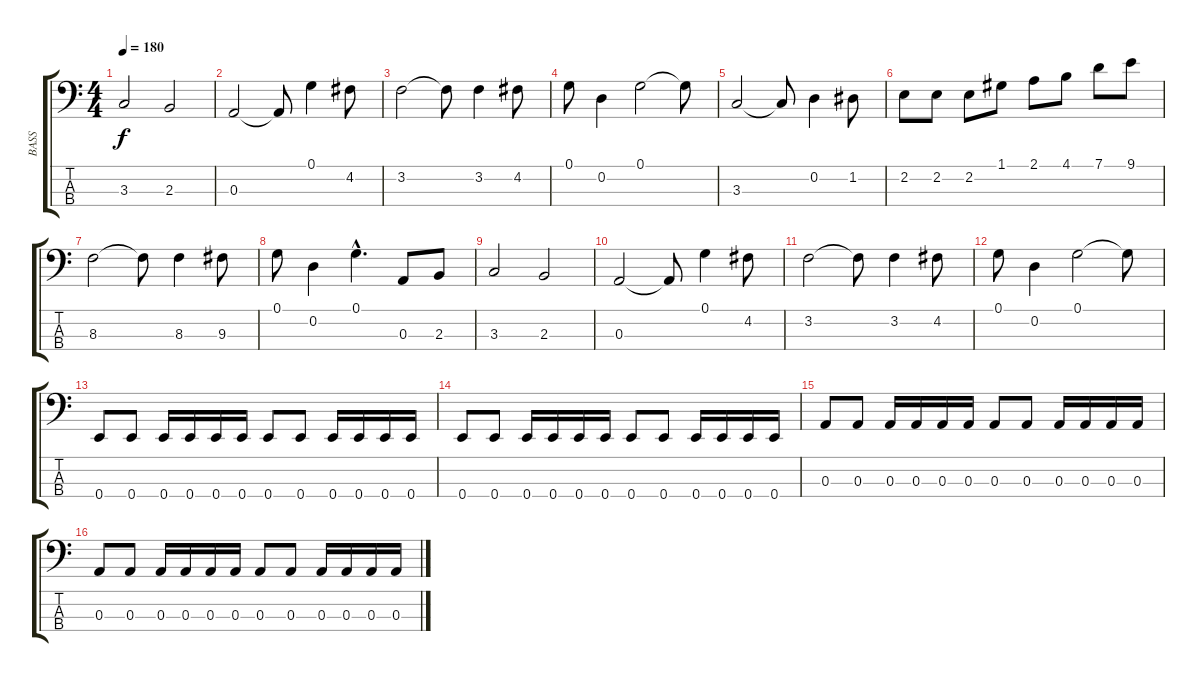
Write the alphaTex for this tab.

\track ("BASS" "BASS") {instrument electricbassfinger}
\staff {score tabs}
\tuning (G2 D2 A1 E1) {hide}
\ts (4 4)
\tempo 180
\clef f4
\ks c
3.3.2{dy f} 2.3.2 |
0.3.2 0.3{t}.8 0.1.4 4.2.8 |
3.2.2 3.2{t}.8 3.2.4 4.2.8 |
0.1.8 0.2.4 0.1.2 0.1{t}.8 |
3.3.2 3.3{t}.8 0.2.4 1.2.8 |
2.2.8 2.2.8 2.2.8 1.1.8 2.1.8 4.1.8 7.1.8 9.1.8 |
8.3.2 8.3{t}.8 8.3.4 9.3.8 |
0.1.8 0.2.4 0.1{hac}.4{d} 0.3.8 2.3.8 |
3.3.2 2.3.2 |
0.3.2 0.3{t}.8 0.1.4 4.2.8 |
3.2.2 3.2{t}.8 3.2.4 4.2.8 |
0.1.8 0.2.4 0.1.2 0.1{t}.8 |
0.4.8 0.4.8 0.4.16 0.4.16 0.4.16 0.4.16 0.4.8 0.4.8 0.4.16 0.4.16 0.4.16 0.4.16 |
0.4.8 0.4.8 0.4.16 0.4.16 0.4.16 0.4.16 0.4.8 0.4.8 0.4.16 0.4.16 0.4.16 0.4.16 |
0.3.8 0.3.8 0.3.16 0.3.16 0.3.16 0.3.16 0.3.8 0.3.8 0.3.16 0.3.16 0.3.16 0.3.16 |
0.3.8 0.3.8 0.3.16 0.3.16 0.3.16 0.3.16 0.3.8 0.3.8 0.3.16 0.3.16 0.3.16 0.3.16
